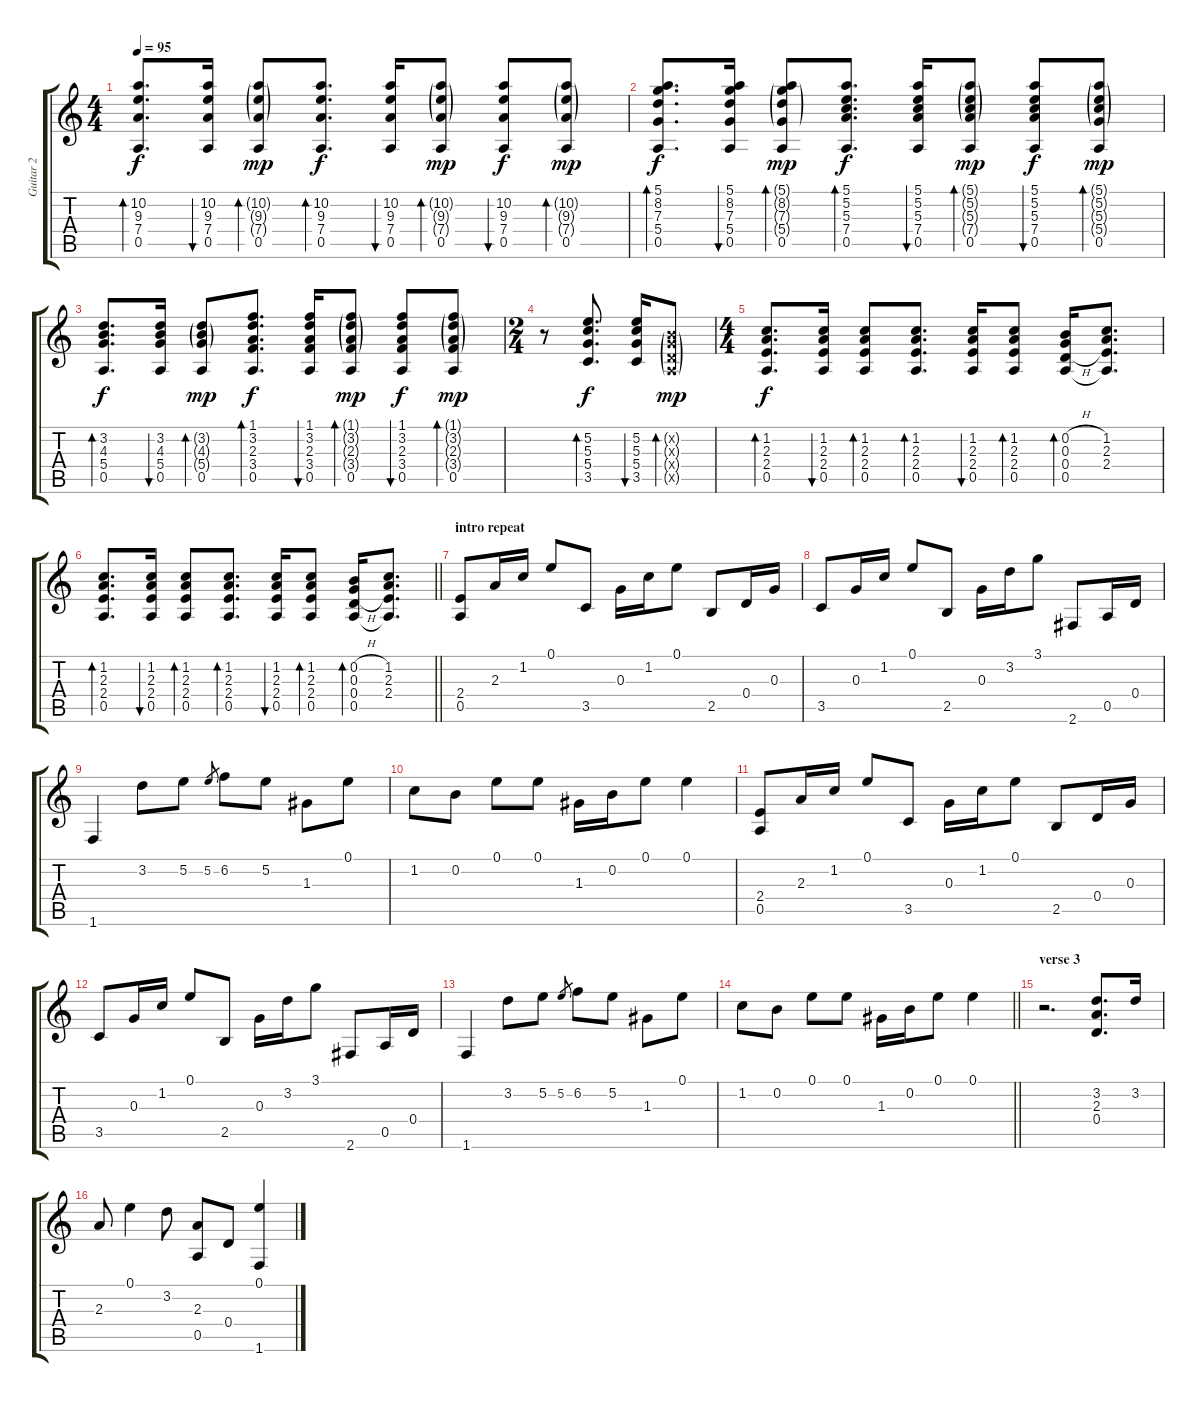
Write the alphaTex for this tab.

\track ("Guitar 2" "Guitar 2") {instrument acousticguitarnylon}
\staff {score tabs}
\tuning (E4 B3 G3 D3 A2 E2) {hide}
\ts (4 4)
\tempo 95
\clef g2
\ks c
(10.2 9.3 7.4 0.5).8{d bd 60 dy f} (10.2 9.3 7.4 0.5).16{bu 60} (10.2{g} 9.3{g} 7.4{g} 0.5).8{bd 60 dy mp} (10.2 9.3 7.4 0.5).8{d bd 60 dy f} (10.2 9.3 7.4 0.5).16{bu 60} (10.2{g} 9.3{g} 7.4{g} 0.5).8{bd 60 dy mp} (10.2 9.3 7.4 0.5).8{bu 60 dy f} (10.2{g} 9.3{g} 7.4{g} 0.5).8{bd 60 dy mp} |
(5.1 8.2 7.3 5.4 0.5).8{d bd 60 dy f} (5.1 8.2 7.3 5.4 0.5).16{bu 60} (5.1{g} 8.2{g} 7.3{g} 5.4{g} 0.5).8{bd 60 dy mp} (5.1 5.2 5.3 7.4 0.5).8{d bd 60 dy f} (5.1 5.2 5.3 7.4 0.5).16{bu 60} (5.1{g} 5.2{g} 5.3{g} 7.4{g} 0.5).8{bd 60 dy mp} (5.1 5.2 5.3 7.4 0.5).8{bu 60 dy f} (5.1{g} 5.2{g} 5.3{g} 5.4{g} 0.5).8{bd 60 dy mp} |
(3.2 4.3 5.4 0.5).8{d bd 60 dy f} (3.2 4.3 5.4 0.5).16{bu 60} (3.2{g} 4.3{g} 5.4{g} 0.5).8{bd 60 dy mp} (1.1 3.2 2.3 3.4 0.5).8{d bd 60 dy f} (1.1 3.2 2.3 3.4 0.5).16{bu 60} (1.1{g} 3.2{g} 2.3{g} 3.4{g} 0.5).8{bd 60 dy mp} (1.1 3.2 2.3 3.4 0.5).8{bu 60 dy f} (1.1{g} 3.2{g} 2.3{g} 3.4{g} 0.5).8{bd 60 dy mp} |
\ts (2 4)
r.8 (5.2 5.3 5.4 3.5).8{d bd 60 dy f} (5.2 5.3 5.4 3.5).16{bu 60} (0.2{g x} 0.3{g x} 0.4{g x} 0.5{g x}).8{bd 60 dy mp} |
\ts (4 4)
(1.2 2.3 2.4 0.5).8{d bd 60 dy f} (1.2 2.3 2.4 0.5).16{bu 60} (1.2 2.3 2.4 0.5).8{bd 60} (1.2 2.3 2.4 0.5).8{d bd 60} (1.2 2.3 2.4 0.5).16{bu 60} (1.2 2.3 2.4 0.5).8{bd 60} (0.2{h} 0.3{h} 0.4{h} 0.5).16{bd 60} (1.2 2.3 2.4 0.5{t}).8{d} |
\barLineRight lightlight
(1.2 2.3 2.4 0.5).8{d bd 60} (1.2 2.3 2.4 0.5).16{bu 60} (1.2 2.3 2.4 0.5).8{bd 60} (1.2 2.3 2.4 0.5).8{d bd 60} (1.2 2.3 2.4 0.5).16{bu 60} (1.2 2.3 2.4 0.5).8{bd 60} (0.2{h} 0.3{h} 0.4{h} 0.5).16{bd 60} (1.2 2.3 2.4 0.5{t}).8{d} |
\section ("" "intro repeat")
(2.4 0.5).8 2.3.16 1.2.16 0.1.8 3.5.8 0.3.16 1.2.16 0.1.8 2.5.8 0.4.16 0.3.16 |
3.5.8 0.3.16 1.2.16 0.1.8 2.5.8 0.3.16 3.2.16 3.1.8 2.6.8 0.5.16 0.4.16 |
1.6.4 3.2.8 5.2.8 5.2.8{gr} 6.2.8 5.2.8 1.3.8 0.1.8 |
1.2.8 0.2.8 0.1.8 0.1.8 1.3.16 0.2.16 0.1.8 0.1.4 |
(2.4 0.5).8 2.3.16 1.2.16 0.1.8 3.5.8 0.3.16 1.2.16 0.1.8 2.5.8 0.4.16 0.3.16 |
3.5.8 0.3.16 1.2.16 0.1.8 2.5.8 0.3.16 3.2.16 3.1.8 2.6.8 0.5.16 0.4.16 |
1.6.4 3.2.8 5.2.8 5.2.8{gr} 6.2.8 5.2.8 1.3.8 0.1.8 |
\barLineRight lightlight
1.2.8 0.2.8 0.1.8 0.1.8 1.3.16 0.2.16 0.1.8 0.1.4 |
\section ("" "verse 3")
r.2{d} (3.2 2.3 0.4).8{d} 3.2.16 |
2.3.8 0.1.4 3.2.8 (2.3 0.5).8 0.4.8 (0.1 1.6).4
